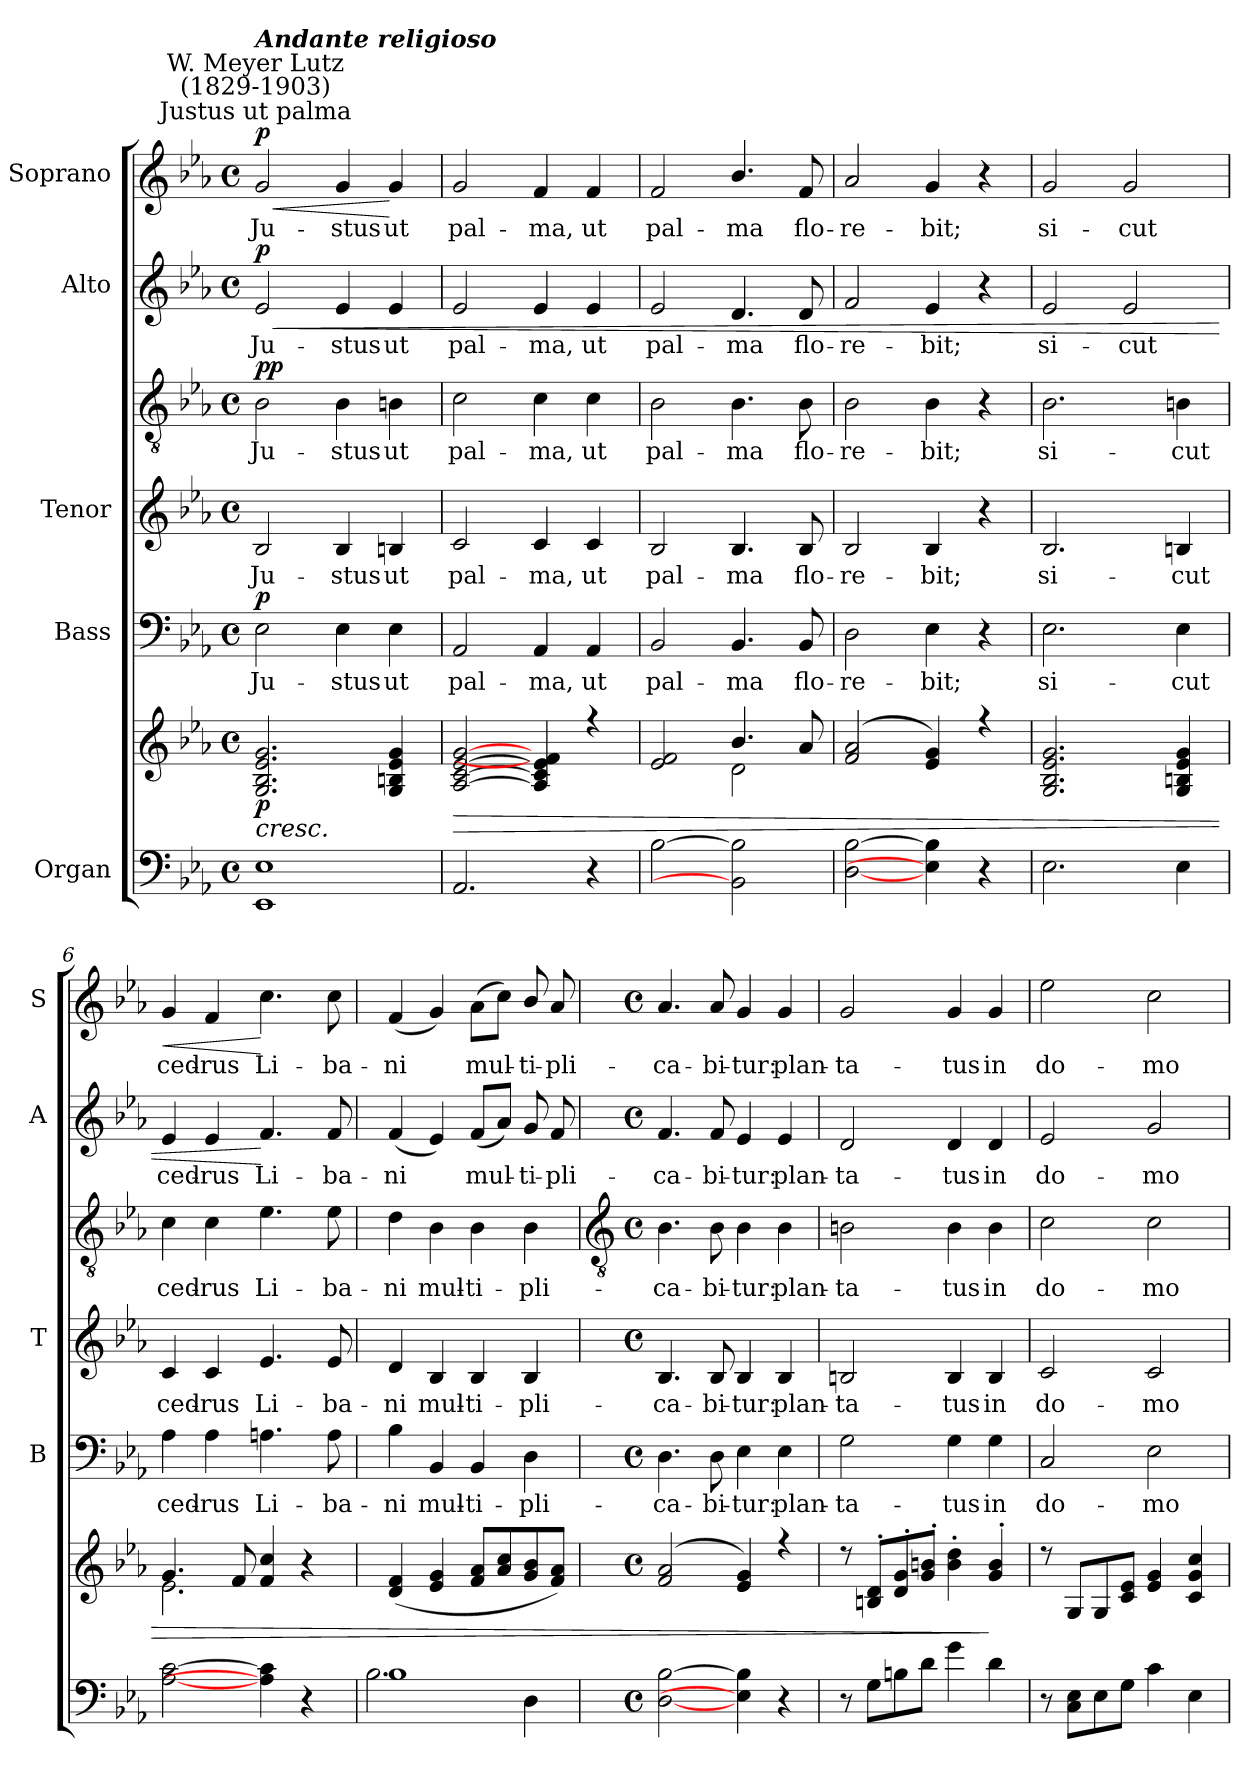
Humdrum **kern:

**kern	**kern	**dynam	**kern	**text	**dynam	**kern	**text	**kern	**text	**dynam	**kern	**text	**dynam	**kern	**text	**dynam
*part5	*part5	*part5	*part4	*part4	*part4	*part3	*part3	*part3	*part3	*part3	*part2	*part2	*part2	*part1	*part1	*part1
*staff7	*staff6	*staff6/7	*staff5	*staff5	*staff5	*staff4	*staff4	*staff3	*staff3	*staff3/4	*staff2	*staff2	*staff2	*staff1	*staff1	*staff1
*I"Organ	*	*	*I"Bass	*	*	*I"Tenor	*	*	*	*	*I"Alto	*	*	*I"Soprano	*	*
*	*	*	*I'B	*	*	*I'T	*	*	*	*	*I'A	*	*	*I'S	*	*
*clefF4	*clefG2	*	*clefF4	*	*	*	*	*clefGv2	*	*	*clefG2	*	*	*clefG2	*	*
*k[b-e-a-]	*k[b-e-a-]	*	*k[b-e-a-]	*	*	*k[b-e-a-]	*	*k[b-e-a-]	*	*	*k[b-e-a-]	*	*	*k[b-e-a-]	*	*
*E-:	*E-:	*	*E-:	*	*	*E-:	*	*E-:	*	*	*E-:	*	*	*E-:	*	*
*M4/4	*M4/4	*	*M4/4	*	*	*M4/4	*	*M4/4	*	*	*M4/4	*	*	*M4/4	*	*
*met(c)	*met(c)	*	*met(c)	*	*	*met(c)	*	*met(c)	*	*	*met(c)	*	*	*met(c)	*	*
=1	=1	=1	=1	=1	=1	=1	=1	=1	=1	=1	=1	=1	=1	=1	=1	=1
!	!	!	!	!	!	!	!	!	!	!	!	!	!	!LO:TX:a:cj:t=Justus ut palma	!	!
!	!	!	!	!	!	!	!	!	!	!	!	!	!	!LO:TX:a:cj:t=W. Meyer Lutz\n(1829-1903)	!	!
!	!	!	!	!	!	!	!	!	!	!	!	!	!	!LO:TX:a:Bi:t=Andante religioso	!	!
!	!	!LO:HP:b	!	!LO:LY:b	!	!	!LO:LY:b	!	!LO:LY:b	!	!	!LO:LY:b	!LO:HP:b	!	!LO:LY:b	!LO:HP:b
*	*^	*	*	*	*	*	*	*	*	*	*	*	*	*	*	*
!	!	!	!LO:DY:n=1:b	!	!	!LO:DY:b	!	!	!	!	!LO:DY:b=2	!	!	!	!	!	!
!	!	!	!	!	!	!	!	!	!	!	!LO:DY:n=1:b	!	!	!LO:DY:n=1:b	!	!	!LO:DY:n=1:b
1EE- 1E-	2.G 2.B- 2.e- 2.g	1ryy	< p	2E-	Ju-	p	2B-	Ju-	2B-	Ju-	p p	2e-	Ju-	< p	2g	Ju-	< p
!	!	!	!	!	!LO:LY:b	!	!	!LO:LY:b	!	!LO:LY:b	!	!	!LO:LY:b	!	!	!LO:LY:b	!
.	.	.	.	4E-	-stus	.	4B-	-stus	4B-	-stus	.	4e-	-stus	.	4g	-stus	.
!	!	!	!	!	!LO:LY:b	!	!	!LO:LY:b	!	!LO:LY:b	!	!	!LO:LY:b	!	!	!LO:LY:b	!
.	4G 4Bn 4e- 4g	.	.	4E-	ut	.	4Bn	ut	4Bn	ut	.	4e-	ut	.	4g	ut	[
=2	=2	=2	=2	=2	=2	=2	=2	=2	=2	=2	=2	=2	=2	=2	=2	=2	=2
!	!	!	!LO:HP:b	!	!LO:LY:b	!	!	!LO:LY:b	!	!LO:LY:b	!	!	!LO:LY:b	!	!	!LO:LY:b	!
2.AA-	[2A- [2c [2e- [2g	1ryy	>	2AA-	pal-	.	2c	pal-	2c	pal-	.	2e-	pal-	.	2g	pal-	.
!	!	!	!	!	!LO:LY:b	!	!	!LO:LY:b	!	!LO:LY:b	!	!	!LO:LY:b	!	!	!LO:LY:b	!
.	4A-] 4c] 4e-] 4f]	.	.	4AA-	-ma,	.	4c	-ma,	4c	-ma,	.	4e-	-ma,	.	4f	-ma,	.
!	!	!	!	!	!LO:LY:b	!	!	!LO:LY:b	!	!LO:LY:b	!	!	!LO:LY:b	!	!	!LO:LY:b	!
4r	4r	.	.	4AA-	ut	.	4c	ut	4c	ut	.	4e-	ut	.	4f	ut	.
=3	=3	=3	=3	=3	=3	=3	=3	=3	=3	=3	=3	=3	=3	=3	=3	=3	=3
!	!	!	!	!	!LO:LY:b	!	!	!LO:LY:b	!	!LO:LY:b	!	!	!LO:LY:b	!	!	!LO:LY:b	!
[2B-	2e- 2f	2ryy	.	2BB-	pal-	.	2B-	pal-	2B-	pal-	.	2e-	pal-	.	2f	pal-	.
!	!	!	!	!	!LO:LY:b	!	!	!LO:LY:b	!	!LO:LY:b	!	!	!LO:LY:b	!	!	!LO:LY:b	!
2BB-] 2B-]	4.b-	2d\	.	4.BB-	-ma	.	4.B-	-ma	4.B-	-ma	.	4.d/	-ma	.	4.b-/	-ma	.
!	!	!	!	!	!LO:LY:b	!	!	!LO:LY:b	!	!LO:LY:b	!	!	!LO:LY:b	!	!	!LO:LY:b	!
.	8a-	.	.	8BB-	flo-	.	8B-	flo-	8B-	flo-	.	8d	flo-	.	8f	flo-	.
=4	=4	=4	=4	=4	=4	=4	=4	=4	=4	=4	=4	=4	=4	=4	=4	=4	=4
!	!	!	!	!	!LO:LY:b	!	!	!LO:LY:b	!	!LO:LY:b	!	!	!LO:LY:b	!	!	!LO:LY:b	!
[2D [2B-	(<2f 2a-	1ryy	.	2D	-re-	.	2B-	-re-	2B-	-re-	.	2f	-re-	.	2a-	-re-	.
!	!	!	!	!	!LO:LY:b	!	!	!LO:LY:b	!	!LO:LY:b	!	!	!LO:LY:b	!	!	!LO:LY:b	!
4E-] 4B-]	4e- 4g)	.	.	4E-	-bit;	.	4B-	-bit;	4B-	-bit;	.	4e-	-bit;	.	4g	-bit;	.
4r	4r	.	.	4r	.	.	4r	.	4r	.	.	4r	.	.	4r	.	.
=5	=5	=5	=5	=5	=5	=5	=5	=5	=5	=5	=5	=5	=5	=5	=5	=5	=5
!	!	!	!	!	!LO:LY:b	!	!	!LO:LY:b	!	!LO:LY:b	!	!	!LO:LY:b	!	!	!LO:LY:b	!
2.E-	2.G 2.B- 2.e- 2.g	1ryy	.	2.E-	si-	.	2.B-	si-	2.B-	si-	.	2e-	si-	.	2g	si-	.
!	!	!	!	!	!	!	!	!	!	!	!	!	!LO:LY:b	!	!	!LO:LY:b	!
.	.	.	.	.	.	.	.	.	.	.	.	2e-	-cut	.	2g	-cut	.
!	!	!	!	!	!LO:LY:b	!	!	!LO:LY:b	!	!LO:LY:b	!	!	!	!	!	!	!
4E-	4G 4Bn 4e- 4g	.	.	4E-	-cut	.	4Bn	-cut	4Bn	-cut	.	.	.	.	.	.	.
=6	=6	=6	=6	=6	=6	=6	=6	=6	=6	=6	=6	=6	=6	=6	=6	=6	=6
!	!	!	!	!	!LO:LY:b	!	!	!LO:LY:b	!	!LO:LY:b	!	!	!LO:LY:b	!	!	!LO:LY:b	!LO:HP:b
[2A- [2c	4.g	2.e-\	.	4A-	ced-	.	4c	ced-	4c	ced-	.	4e-	ced-	.	4g	ced-	<
!	!	!	!	!	!LO:LY:b	!	!	!LO:LY:b	!	!LO:LY:b	!	!	!LO:LY:b	!	!	!LO:LY:b	!
.	.	.	.	4A-	-rus	.	4c	-rus	4c	-rus	.	4e-	-rus	.	4f	-rus	.
.	8f	.	.	.	.	.	.	.	.	.	.	.	.	.	.	.	.
!	!	!	!	!	!LO:LY:b	!	!	!LO:LY:b	!	!LO:LY:b	!	!	!LO:LY:b	!	!	!LO:LY:b	!
4A] 4c]	4f 4cc	.	.	4.An	Li-	.	4.e-	Li-	4.e-	Li-	.	4.f	Li-	[	4.cc	Li-	[
4r	4r	4ryy	.	.	.	.	.	.	.	.	.	.	.	.	.	.	.
!	!	!	!	!	!LO:LY:b	!	!	!LO:LY:b	!	!LO:LY:b	!	!	!LO:LY:b	!	!	!LO:LY:b	!
.	.	.	.	8A	-ba-	.	8e-	-ba-	8e-	-ba-	.	8f	-ba-	.	8cc	-ba-	.
*	*v	*v	*	*	*	*	*	*	*	*	*	*	*	*	*	*	*
=7	=7	=7	=7	=7	=7	=7	=7	=7	=7	=7	=7	=7	=7	=7	=7	=7
*^	*	*	*	*	*	*	*	*	*	*	*	*	*	*	*	*
!	!	!	!	!	!LO:LY:b	!	!	!LO:LY:b	!	!LO:LY:b	!	!	!LO:LY:b	!	!	!LO:LY:b	!
1B-\	2.B-	(<4d 4f	.	4B-	-ni	.	4d	-ni	4d	-ni	.	(<4f	-ni	.	(<4f	-ni	.
!	!	!	!	!	!LO:LY:b	!	!	!LO:LY:b	!	!LO:LY:b	!	!	!	!	!	!	!
.	.	4e- 4g	.	4BB-	mul-	.	4B-	mul-	4B-	mul-	.	4e-)	.	.	4g)	.	.
!	!	!	!	!	!LO:LY:b	!	!	!LO:LY:b	!	!LO:LY:b	!	!	!LO:LY:b	!	!	!LO:LY:b	!
.	.	8f 8a-L	.	4BB-	-ti-	.	4B-	-ti-	4B-	-ti-	.	(<8fL	mul-	.	(>8a-L	mul-	.
.	.	8a- 8cc	.	.	.	.	.	.	.	.	.	8a-J)	.	.	8ccJ)	.	.
!	!	!	!	!	!LO:LY:b	!	!	!LO:LY:b	!	!LO:LY:b	!	!	!LO:LY:b	!	!	!LO:LY:b	!
.	4D	8g 8b-	.	4D	-pli-	.	4B-	-pli-	4B-	-pli-	.	8g	ti-	.	8b-/	ti-	.
!	!	!	!	!	!	!	!	!	!	!	!	!	!LO:LY:b	!	!	!LO:LY:b	!
.	.	8f 8a-J)	.	.	.	.	.	.	.	.	.	8f	-pli-	.	8a-	-pli-	.
*v	*v	*	*	*	*	*	*	*	*	*	*	*	*	*	*	*	*
!!LO:LB:g=z
=8	=8	=8	=8	=8	=8	=8	=8	=8	=8	=8	=8	=8	=8	=8	=8	=8
*	*	*	*	*	*	*	*	*clefGv2	*	*	*	*	*	*	*	*
*M4/4	*M4/4	*	*M4/4	*	*	*M4/4	*	*M4/4	*	*	*M4/4	*	*	*M4/4	*	*
*met(c)	*met(c)	*	*met(c)	*	*	*met(c)	*	*met(c)	*	*	*met(c)	*	*	*met(c)	*	*
*	*^	*	*	*	*	*	*	*	*	*	*	*	*	*	*	*
!	!	!	!	!	!LO:LY:b	!	!	!LO:LY:b	!	!LO:LY:b	!	!	!LO:LY:b	!	!	!LO:LY:b	!
[2D [2B-	(>2f/ 2a-/	1ryy	.	4.D	-ca-	.	4.B-	-ca-	4.B-	-ca-	.	4.f	-ca-	.	4.a-	-ca-	.
!	!	!	!	!	!LO:LY:b	!	!	!LO:LY:b	!	!LO:LY:b	!	!	!LO:LY:b	!	!	!LO:LY:b	!
.	.	.	.	8D	-bi-	.	8B-	-bi-	8B-	-bi-	.	8f	-bi-	.	8a-	-bi-	.
!	!	!	!	!	!LO:LY:b	!	!	!LO:LY:b	!	!LO:LY:b	!	!	!LO:LY:b	!	!	!LO:LY:b	!
4E-] 4B-]	4e-/ 4g/)	.	.	4E-	-tur:	.	4B-	-tur:	4B-	-tur:	.	4e-	-tur:	.	4g	-tur:	.
!	!	!	!	!	!LO:LY:b	!	!	!LO:LY:b	!	!LO:LY:b	!	!	!LO:LY:b	!	!	!LO:LY:b	!
4r	4r	.	.	4E-	plan-	.	4B-	plan-	4B-	plan-	.	4e-	plan-	.	4g	plan-	.
=9	=9	=9	=9	=9	=9	=9	=9	=9	=9	=9	=9	=9	=9	=9	=9	=9	=9
!	!	!	!	!	!LO:LY:b	!	!	!LO:LY:b	!	!LO:LY:b	!	!	!LO:LY:b	!	!	!LO:LY:b	!
8r	8r	1ryy	.	2G	-ta-	.	2Bn	-ta-	2Bn	-ta-	.	2d	-ta-	.	2g	-ta-	.
8GL	8Bn/' 8d/'L	.	.	.	.	.	.	.	.	.	.	.	.	.	.	.	.
8Bn	8d/' 8g/'	.	.	.	.	.	.	.	.	.	.	.	.	.	.	.	.
8dJ	8g/' 8bn/'J	.	[	.	.	.	.	.	.	.	.	.	.	.	.	.	.
!	!	!	!	!	!LO:LY:b	!	!	!LO:LY:b	!	!LO:LY:b	!	!	!LO:LY:b	!	!	!LO:LY:b	!
4g	4b\' 4dd\'	.	.	4G	-tus	.	4B	-tus	4B	-tus	.	4d	-tus	.	4g	-tus	.
!	!	!	!	!	!LO:LY:b	!	!	!LO:LY:b	!	!LO:LY:b	!	!	!LO:LY:b	!	!	!LO:LY:b	!
4d	4g/' 4b/'	.	]	4G	in	.	4B	in	4B	in	.	4d	in	.	4g	in	.
=10	=10	=10	=10	=10	=10	=10	=10	=10	=10	=10	=10	=10	=10	=10	=10	=10	=10
!	!	!	!	!	!LO:LY:b	!	!	!LO:LY:b	!	!LO:LY:b	!	!	!LO:LY:b	!	!	!LO:LY:b	!
8r	8r	1ryy	.	2C	do-	.	2c	do-	2c	do-	.	2e-	do-	.	2ee-	do-	.
8C 8E-L	8G/L	.	.	.	.	.	.	.	.	.	.	.	.	.	.	.	.
8E-	8G/	.	.	.	.	.	.	.	.	.	.	.	.	.	.	.	.
8GJ	8c/ 8e-/J	.	.	.	.	.	.	.	.	.	.	.	.	.	.	.	.
!	!	!	!	!	!LO:LY:b	!	!	!LO:LY:b	!	!LO:LY:b	!	!	!LO:LY:b	!	!	!LO:LY:b	!
4c	4e-/ 4g/	.	.	2E-	-mo	.	2c	-mo	2c	-mo	.	2g	-mo	.	2cc	-mo	.
4E-	4c/ 4g/ 4cc/	.	.	.	.	.	.	.	.	.	.	.	.	.	.	.	.
*	*v	*v	*	*	*	*	*	*	*	*	*	*	*	*	*	*	*
=	=	=	=	=	=	=	=	=	=	=	=	=	=	=	=	=
*-	*-	*-	*-	*-	*-	*-	*-	*-	*-	*-	*-	*-	*-	*-	*-	*-
